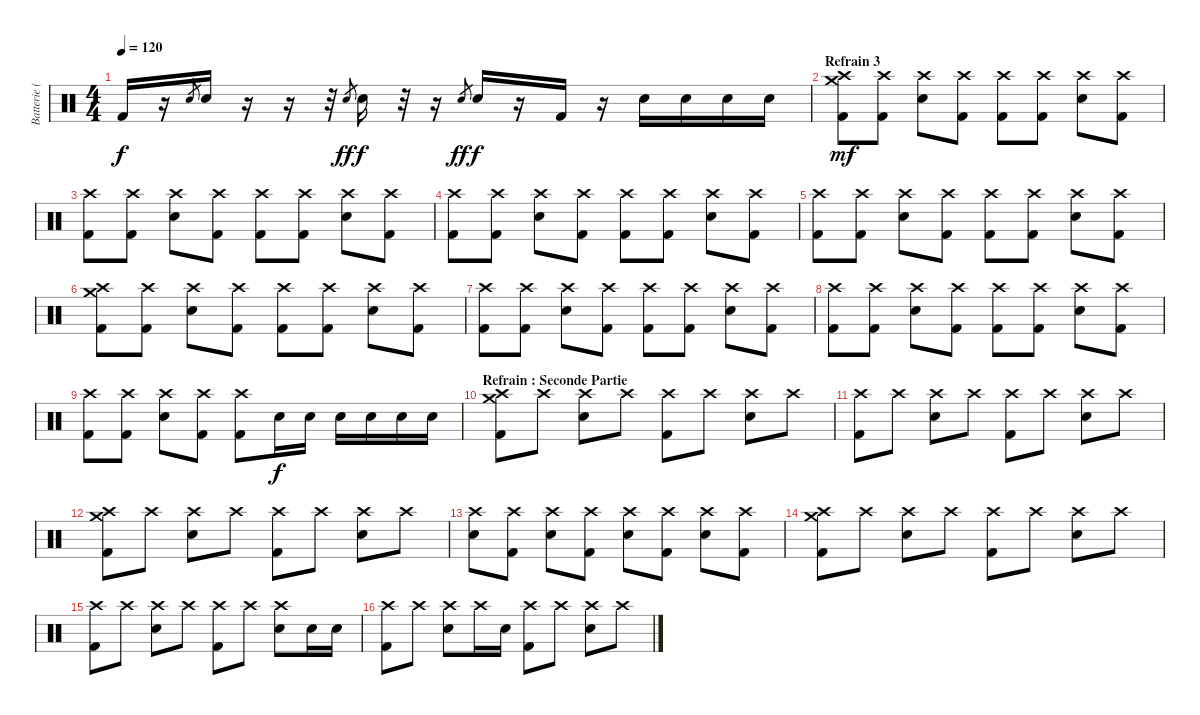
\track ("Batterie (Dominic Howard)" "Batterie (") {instrument percussion}
\staff {score}
\articulation defaults
\ts (4 4)
\tempo 120
\clef neutral
\ks c "Kick (hit) 2".16{dy f}
r.16 "Electric Snare (hit)".8{gr} "Electric Snare (hit)".16 r.16 r.16 r.32 "Electric Snare (hit)".8{gr dy ff} "Electric Snare (hit)".16{dy f} r.32 r.16 "Electric Snare (hit)".8{gr dy ff} "Electric Snare (hit)".16{dy f} r.16 "Kick (hit) 2".16 r.16 "Electric Snare (hit)".16 "Electric Snare (hit)".16 "Electric Snare (hit)".16 "Electric Snare (hit)".16 |
\section ("" "Refrain 3")
("Crash high (hit)" "Crash medium (hit)" "Kick (hit) 2").8{dy mf} ("Crash high (hit)" "Kick (hit) 2").8 ("Crash high (hit)" "Electric Snare (hit)").8 ("Crash high (hit)" "Kick (hit) 2").8 ("Crash high (hit)" "Kick (hit) 2").8 ("Crash high (hit)" "Kick (hit) 2").8 ("Crash high (hit)" "Electric Snare (hit)").8 ("Crash high (hit)" "Kick (hit) 2").8 |
("Crash high (hit)" "Kick (hit) 2").8 ("Crash high (hit)" "Kick (hit) 2").8 ("Crash high (hit)" "Electric Snare (hit)").8 ("Crash high (hit)" "Kick (hit) 2").8 ("Crash high (hit)" "Kick (hit) 2").8 ("Crash high (hit)" "Kick (hit) 2").8 ("Crash high (hit)" "Electric Snare (hit)").8 ("Crash high (hit)" "Kick (hit) 2").8 |
("Crash high (hit)" "Kick (hit) 2").8 ("Crash high (hit)" "Kick (hit) 2").8 ("Crash high (hit)" "Electric Snare (hit)").8 ("Crash high (hit)" "Kick (hit) 2").8 ("Crash high (hit)" "Kick (hit) 2").8 ("Crash high (hit)" "Kick (hit) 2").8 ("Crash high (hit)" "Electric Snare (hit)").8 ("Crash high (hit)" "Kick (hit) 2").8 |
("Crash high (hit)" "Kick (hit) 2").8 ("Crash high (hit)" "Kick (hit) 2").8 ("Crash high (hit)" "Electric Snare (hit)").8 ("Crash high (hit)" "Kick (hit) 2").8 ("Crash high (hit)" "Kick (hit) 2").8 ("Crash high (hit)" "Kick (hit) 2").8 ("Crash high (hit)" "Electric Snare (hit)").8 ("Crash high (hit)" "Kick (hit) 2").8 |
("Crash high (hit)" "Crash medium (hit)" "Kick (hit) 2").8 ("Crash high (hit)" "Kick (hit) 2").8 ("Crash high (hit)" "Electric Snare (hit)").8 ("Crash high (hit)" "Kick (hit) 2").8 ("Crash high (hit)" "Kick (hit) 2").8 ("Crash high (hit)" "Kick (hit) 2").8 ("Crash high (hit)" "Electric Snare (hit)").8 ("Crash high (hit)" "Kick (hit) 2").8 |
("Crash high (hit)" "Kick (hit) 2").8 ("Crash high (hit)" "Kick (hit) 2").8 ("Crash high (hit)" "Electric Snare (hit)").8 ("Crash high (hit)" "Kick (hit) 2").8 ("Crash high (hit)" "Kick (hit) 2").8 ("Crash high (hit)" "Kick (hit) 2").8 ("Crash high (hit)" "Electric Snare (hit)").8 ("Crash high (hit)" "Kick (hit) 2").8 |
("Crash high (hit)" "Kick (hit) 2").8 ("Crash high (hit)" "Kick (hit) 2").8 ("Crash high (hit)" "Electric Snare (hit)").8 ("Crash high (hit)" "Kick (hit) 2").8 ("Crash high (hit)" "Kick (hit) 2").8 ("Crash high (hit)" "Kick (hit) 2").8 ("Crash high (hit)" "Electric Snare (hit)").8 ("Crash high (hit)" "Kick (hit) 2").8 |
("Crash high (hit)" "Kick (hit) 2").8 ("Crash high (hit)" "Kick (hit) 2").8 ("Crash high (hit)" "Electric Snare (hit)").8 ("Crash high (hit)" "Kick (hit) 2").8 ("Crash high (hit)" "Kick (hit) 2").8 "Electric Snare (hit)".16{dy f} "Electric Snare (hit)".16 "Electric Snare (hit)".16 "Electric Snare (hit)".16 "Electric Snare (hit)".16 "Electric Snare (hit)".16 |
\section ("" "Refrain : Seconde Partie")
("Crash medium (hit)" "Crash high (hit)" "Kick (hit) 2").8 "Crash high (hit)".8 ("Crash high (hit)" "Electric Snare (hit)").8 "Crash high (hit)".8 ("Crash high (hit)" "Kick (hit) 2").8 "Crash high (hit)".8 ("Crash high (hit)" "Electric Snare (hit)").8 "Crash high (hit)".8 |
("Crash high (hit)" "Kick (hit) 2").8 "Crash high (hit)".8 ("Crash high (hit)" "Electric Snare (hit)").8 "Crash high (hit)".8 ("Crash high (hit)" "Kick (hit) 2").8 "Crash high (hit)".8 ("Crash high (hit)" "Electric Snare (hit)").8 "Crash high (hit)".8 |
("Crash medium (hit)" "Crash high (hit)" "Kick (hit) 2").8 "Crash high (hit)".8 ("Crash high (hit)" "Electric Snare (hit)").8 "Crash high (hit)".8 ("Crash high (hit)" "Kick (hit) 2").8 "Crash high (hit)".8 ("Crash high (hit)" "Electric Snare (hit)").8 "Crash high (hit)".8 |
("Crash high (hit)" "Electric Snare (hit)").8 ("Crash high (hit)" "Kick (hit) 2").8 ("Crash high (hit)" "Electric Snare (hit)").8 ("Crash high (hit)" "Kick (hit) 2").8 ("Crash high (hit)" "Electric Snare (hit)").8 ("Crash high (hit)" "Kick (hit) 2").8 ("Crash high (hit)" "Electric Snare (hit)").8 ("Crash high (hit)" "Kick (hit) 2").8 |
("Crash medium (hit)" "Crash high (hit)" "Kick (hit) 2").8 "Crash high (hit)".8 ("Crash high (hit)" "Electric Snare (hit)").8 "Crash high (hit)".8 ("Crash high (hit)" "Kick (hit) 2").8 "Crash high (hit)".8 ("Crash high (hit)" "Electric Snare (hit)").8 "Crash high (hit)".8 |
("Crash high (hit)" "Kick (hit) 2").8 "Crash high (hit)".8 ("Crash high (hit)" "Electric Snare (hit)").8 "Crash high (hit)".8 ("Crash high (hit)" "Kick (hit) 2").8 "Crash high (hit)".8 ("Crash high (hit)" "Electric Snare (hit)").8 "Electric Snare (hit)".16 "Electric Snare (hit)".16 |
("Crash high (hit)" "Kick (hit) 2").8 "Crash high (hit)".8 ("Crash high (hit)" "Electric Snare (hit)").8 "Crash high (hit)".16 "Electric Snare (hit)".16 ("Crash high (hit)" "Kick (hit) 2").8 "Crash high (hit)".8 ("Crash high (hit)" "Electric Snare (hit)").8 "Crash high (hit)".8
